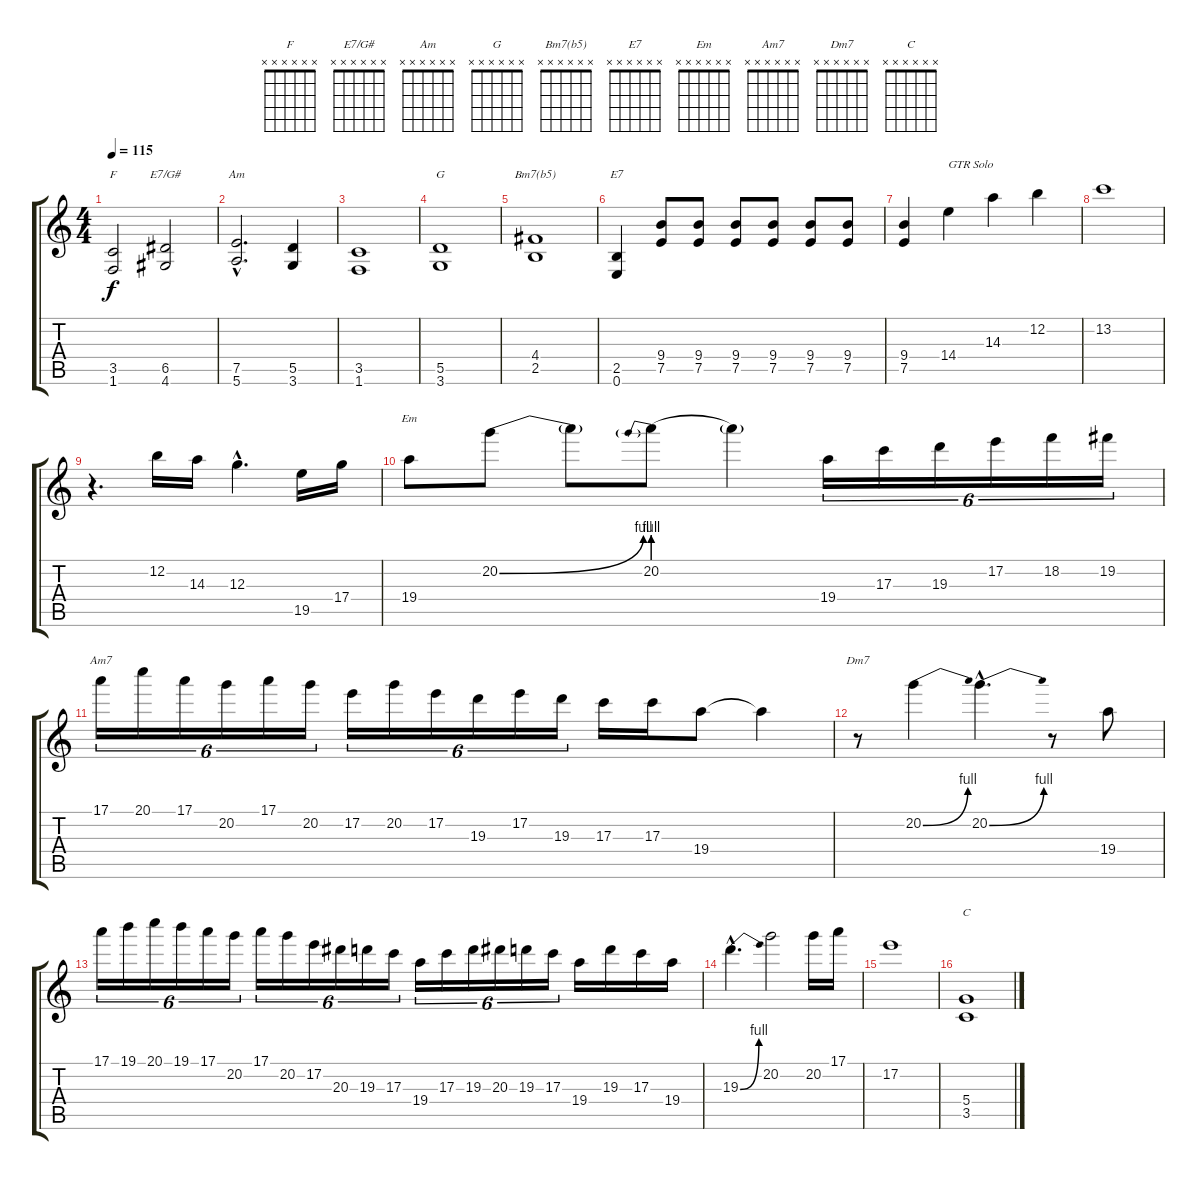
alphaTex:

\track "" {instrument distortionguitar}
\staff {score tabs}
\tuning (E4 B3 G3 D3 A2 E2) {hide}
\chord ("F" x x x x x x)
\chord ("E7/G#" x x x x x x)
\chord ("Am" x x x x x x)
\chord ("G" x x x x x x)
\chord ("Bm7(b5)" x x x x x x)
\chord ("E7" x x x x x x)
\chord ("Em" x x x x x x)
\chord ("Am7" x x x x x x)
\chord ("Dm7" x x x x x x)
\chord ("C" x x x x x x)
\ts (4 4)
\tempo 115
\clef g2
\ks c
(3.5 1.6).2{ch "F" dy f} (6.5 4.6).2{ch "E7/G#"} |
(7.5{hac} 5.6{hac}).2{d ch "Am"} (5.5 3.6).4 |
(3.5 1.6).1 |
(5.5 3.6).1{ch "G"} |
(4.4 2.5).1{ch "Bm7(b5)"} |
(2.5 0.6).4{ch "E7"} (9.4 7.5).8 (9.4 7.5).8 (9.4 7.5).8 (9.4 7.5).8 (9.4 7.5).8 (9.4 7.5).8 |
(9.4 7.5).4 14.4.4{txt "GTR Solo"} 14.3.4 12.2.4 |
13.2.1 |
r.4{d} 12.2.16 14.3.16 12.3{hac}.4{d} 19.5.16 17.4.16 |
19.4.8{ch "Em"} 20.2{be (bend 0 0 60 4)}.8 20.2{t}.8 20.2{be (prebend 0 4 60 4)}.8 20.2{t}.4 19.4.16{tu (6 4)} 17.3.16{tu (6 4)} 19.3.16{tu (6 4)} 17.2.16{tu (6 4)} 18.2.16{tu (6 4)} 19.2.16{tu (6 4)} |
17.1.16{tu (6 4) ch "Am7"} 20.1.16{tu (6 4)} 17.1.16{tu (6 4)} 20.2.16{tu (6 4)} 17.1.16{tu (6 4)} 20.2.16{tu (6 4)} 17.2.16{tu (6 4)} 20.2.16{tu (6 4)} 17.2.16{tu (6 4)} 19.3.16{tu (6 4)} 17.2.16{tu (6 4)} 19.3.16{tu (6 4)} 17.3.16 17.3.16 19.4.8 19.4{t}.4 |
r.8{ch "Dm7"} 20.2{be (bend 0 0 60 4)}.4 20.2{be (bend 0 0 60 4) hac}.4{d} r.8 19.4.8 |
17.1.16{tu (6 4)} 19.1.16{tu (6 4)} 20.1.16{tu (6 4)} 19.1.16{tu (6 4)} 17.1.16{tu (6 4)} 20.2.16{tu (6 4)} 17.1.16{tu (6 4)} 20.2.16{tu (6 4)} 17.2.16{tu (6 4)} 20.3.16{tu (6 4)} 19.3.16{tu (6 4)} 17.3.16{tu (6 4)} 19.4.16{tu (6 4)} 17.3.16{tu (6 4)} 19.3.16{tu (6 4)} 20.3.16{tu (6 4)} 19.3.16{tu (6 4)} 17.3.16{tu (6 4)} 19.4.16 19.3.16 17.3.16 19.4.16 |
19.3{be (bend 0 0 60 4) hac}.4{d} 20.2.2 20.2.16 17.1.16 |
17.2.1 |
(5.4 3.5).1{ch "C"}
